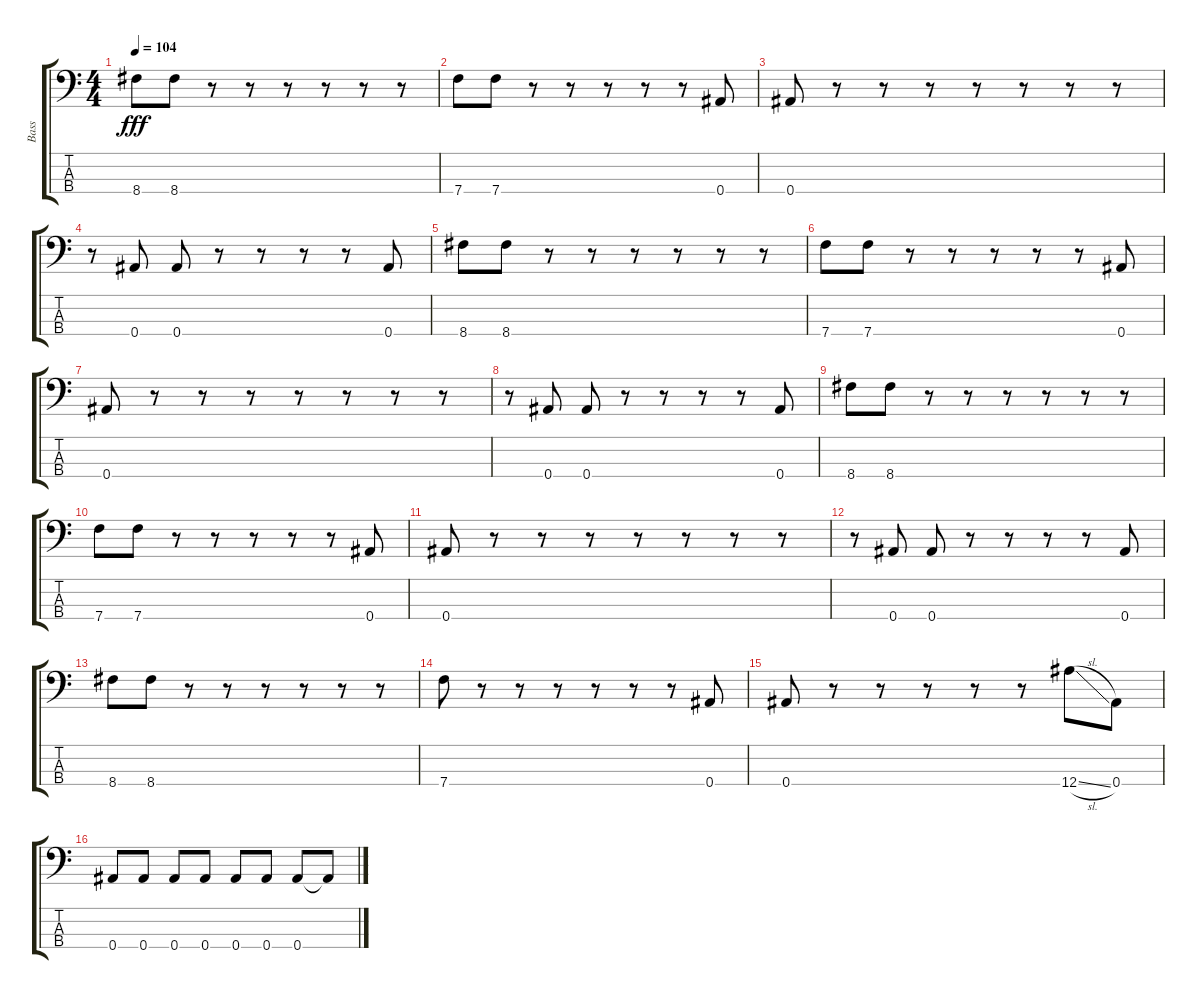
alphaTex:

\track ("Bass" "Bass") {instrument electricbasspick}
\staff {score tabs}
\tuning (G3 C3 F2 Bb1) {hide}
\ts (4 4)
\tempo 104
\clef f4
\ks c
8.4.8{dy fff} 8.4.8 r.8 r.8 r.8 r.8 r.8 r.8 |
7.4.8 7.4.8 r.8 r.8 r.8 r.8 r.8 0.4.8 |
0.4.8 r.8 r.8 r.8 r.8 r.8 r.8 r.8 |
r.8 0.4.8 0.4.8 r.8 r.8 r.8 r.8 0.4.8 |
8.4.8 8.4.8 r.8 r.8 r.8 r.8 r.8 r.8 |
7.4.8 7.4.8 r.8 r.8 r.8 r.8 r.8 0.4.8 |
0.4.8 r.8 r.8 r.8 r.8 r.8 r.8 r.8 |
r.8 0.4.8 0.4.8 r.8 r.8 r.8 r.8 0.4.8 |
8.4.8 8.4.8 r.8 r.8 r.8 r.8 r.8 r.8 |
7.4.8 7.4.8 r.8 r.8 r.8 r.8 r.8 0.4.8 |
0.4.8 r.8 r.8 r.8 r.8 r.8 r.8 r.8 |
r.8 0.4.8 0.4.8 r.8 r.8 r.8 r.8 0.4.8 |
8.4.8 8.4.8 r.8 r.8 r.8 r.8 r.8 r.8 |
7.4.8 r.8 r.8 r.8 r.8 r.8 r.8 0.4.8 |
0.4.8 r.8 r.8 r.8 r.8 r.8 12.4{sl}.8 0.4.8 |
0.4.8 0.4.8 0.4.8 0.4.8 0.4.8 0.4.8 0.4.8 0.4{t}.8
